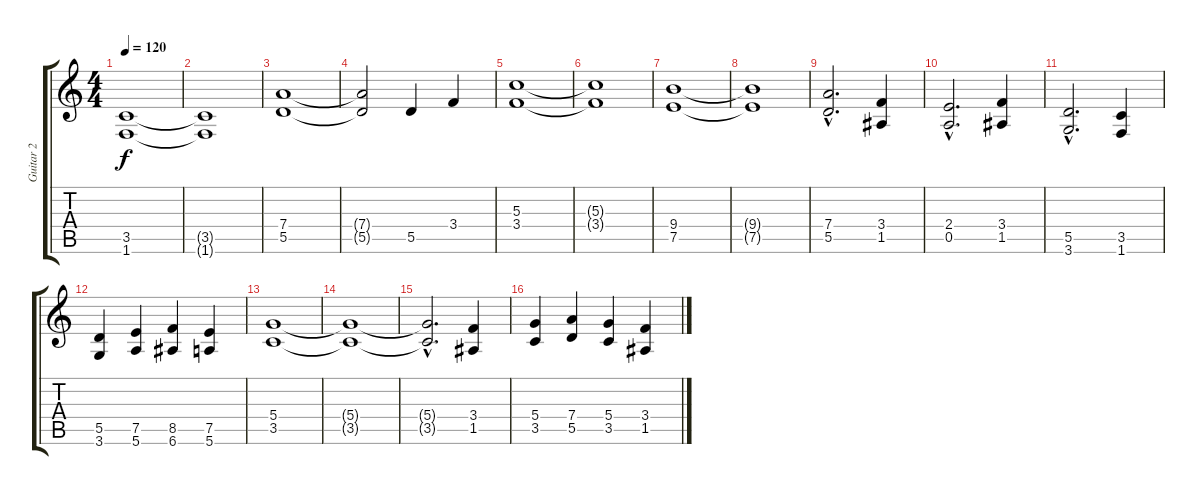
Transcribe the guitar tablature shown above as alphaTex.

\track ("Guitar 2" "Guitar 2") {instrument overdrivenguitar}
\staff {score tabs}
\tuning (E4 B3 G3 D3 A2 E2) {hide}
\ts (4 4)
\tempo 120
\clef g2
\ks c
(3.5 1.6).1{dy f} |
(3.5{t} 1.6{t}).1 |
(7.4 5.5).1 |
(7.4{t} 5.5{t}).2 5.5.4 3.4.4 |
(5.3 3.4).1 |
(5.3{t} 3.4{t}).1 |
(9.4 7.5).1 |
(9.4{t} 7.5{t}).1 |
(7.4{hac} 5.5{hac}).2{d} (3.4 1.5).4 |
(2.4{hac} 0.5{hac}).2{d} (3.4 1.5).4 |
(5.5{hac} 3.6{hac}).2{d} (3.5 1.6).4 |
(5.5 3.6).4 (7.5 5.6).4 (8.5 6.6).4 (7.5 5.6).4 |
(5.4 3.5).1 |
(5.4{t} 3.5{t}).1 |
(5.4{hac t} 3.5{hac t}).2{d} (3.4 1.5).4 |
(5.4 3.5).4 (7.4 5.5).4 (5.4 3.5).4 (3.4 1.5).4
